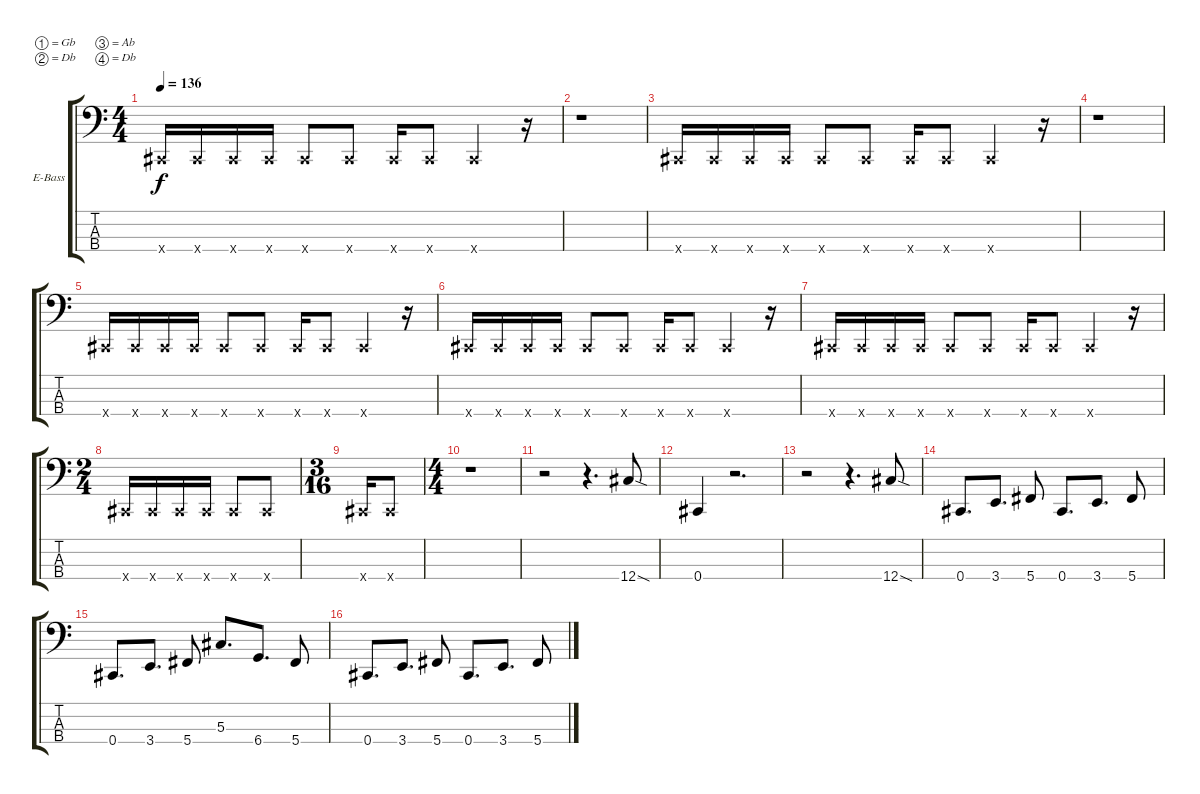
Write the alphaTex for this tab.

\defaultSystemsLayout 4
\bracketExtendMode groupsimilarinstruments
\firstSystemTrackNameOrientation horizontal
\otherSystemsTrackNameOrientation horizontal
\track ("Bob Rock (Bass)" "E-Bass") {instrument electricbassfinger}
\staff {score tabs}
\tuning (Gb2 Db2 Ab1 Db1)
\ts (4 4)
\tempo 136
\clef f4
\ks c
0.4{x}.16{dy f instrument electricbassfinger} 0.4{x}.16 0.4{x}.16 0.4{x}.16 0.4{x}.8 0.4{x}.8 0.4{x}.16 0.4{x}.8 0.4{x}.4 r.16 |
r.1 |
0.4{x}.16 0.4{x}.16 0.4{x}.16 0.4{x}.16 0.4{x}.8 0.4{x}.8 0.4{x}.16 0.4{x}.8 0.4{x}.4 r.16 |
r.1 |
0.4{x}.16 0.4{x}.16 0.4{x}.16 0.4{x}.16 0.4{x}.8 0.4{x}.8 0.4{x}.16 0.4{x}.8 0.4{x}.4 r.16 |
0.4{x}.16 0.4{x}.16 0.4{x}.16 0.4{x}.16 0.4{x}.8 0.4{x}.8 0.4{x}.16 0.4{x}.8 0.4{x}.4 r.16 |
0.4{x}.16 0.4{x}.16 0.4{x}.16 0.4{x}.16 0.4{x}.8 0.4{x}.8 0.4{x}.16 0.4{x}.8 0.4{x}.4 r.16 |
\ts (2 4)
0.4{x}.16 0.4{x}.16 0.4{x}.16 0.4{x}.16 0.4{x}.8 0.4{x}.8 |
\ts (3 16)
0.4{x}.16 0.4{x}.8 |
\ts (4 4)
r.1 |
r.2 r.4{d} 12.4{sod}.8 |
0.4.4 r.2{d} |
r.2 r.4{d} 12.4{sod}.8 |
0.4.8{d} 3.4.8{d} 5.4.8 0.4.8{d} 3.4.8{d} 5.4.8 |
0.4.8{d} 3.4.8{d} 5.4.8 5.3.8{d} 6.4.8{d} 5.4.8 |
0.4.8{d} 3.4.8{d} 5.4.8 0.4.8{d} 3.4.8{d} 5.4.8
